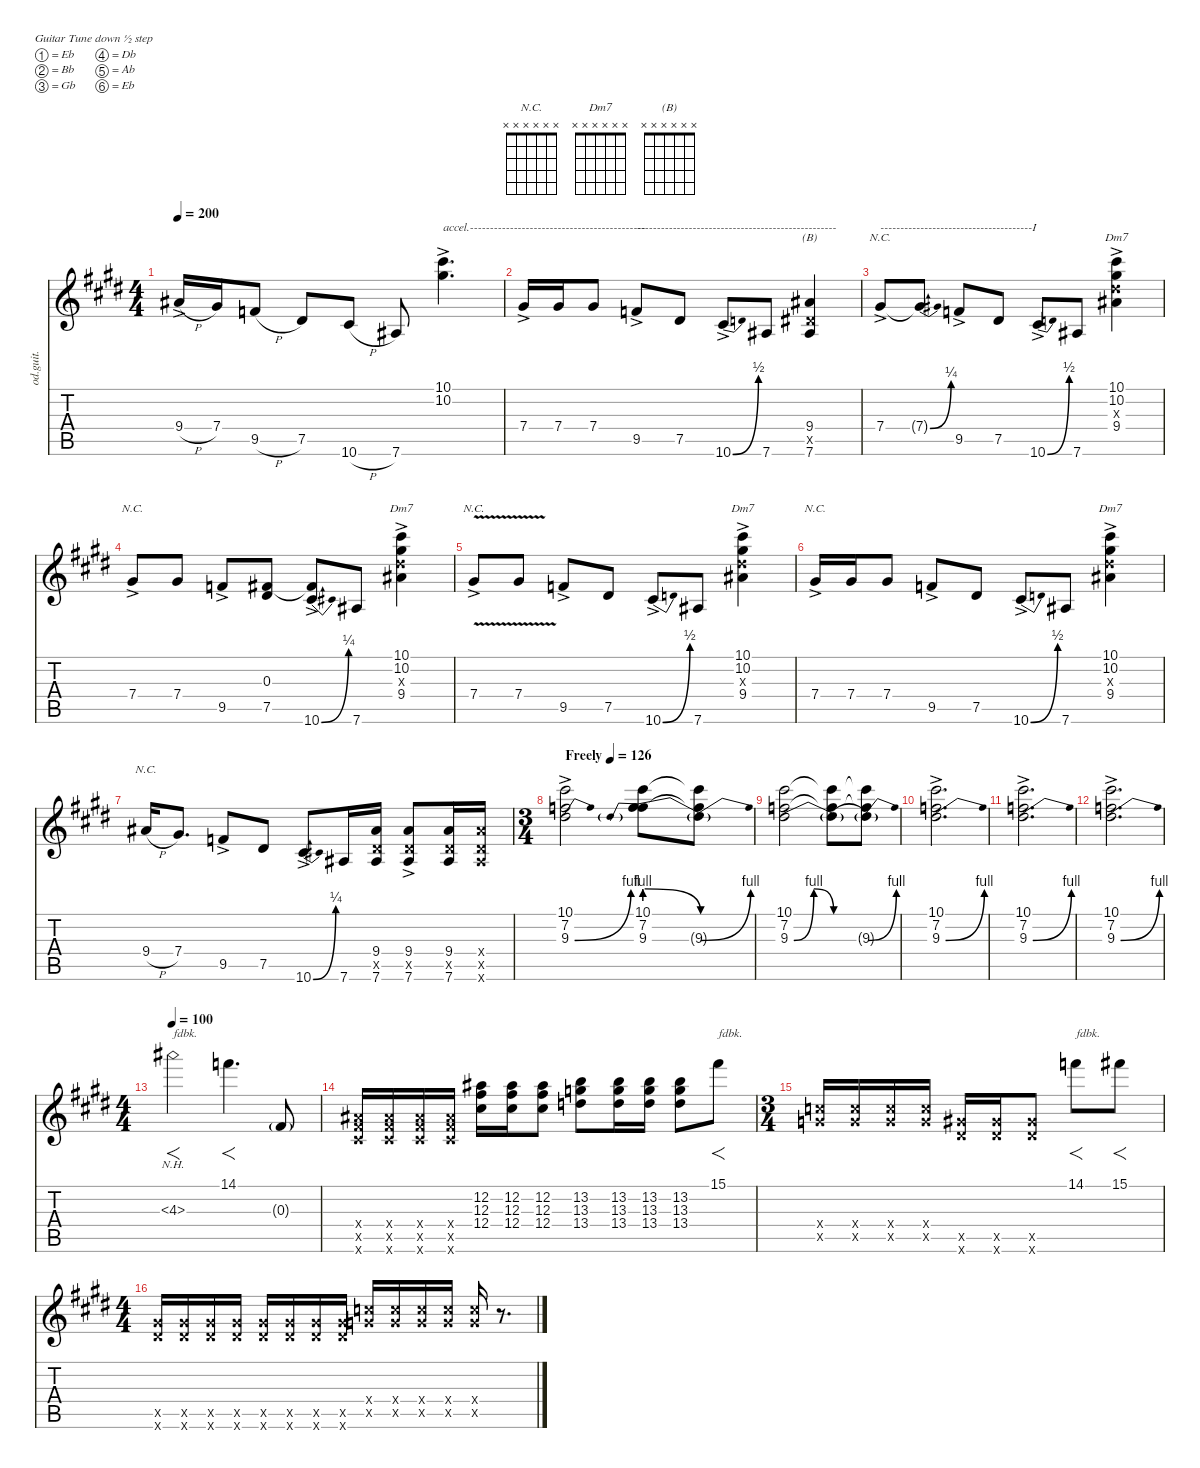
\defaultSystemsLayout 4
\hideDynamics
\bracketExtendMode nobrackets
\otherSystemsTrackNameOrientation horizontal
\track ("Jimi Guitar" "od.guit.") {instrument overdrivenguitar}
\staff {score tabs}
\tuning (Eb4 Bb3 Gb3 Db3 Ab2 Eb2)
\chord ("N.C." x x x x x x)
\chord ("Dm7" x x x x x x)
\chord ("(B)" x x x x x x)
\ts (4 4)
\tempo 200
\clef g2
\ks e
9.4{h ac acc #}.16{dy ff beam Up} 7.4{acc #}.16{beam Up} 9.5{h acc forcenatural}.8{beam Up} 7.5{acc #}.8{beam Up} 10.6{h acc #}.8{beam Up} 7.6{acc #}.8{beam Up} (10.1{ac acc #} 10.2{ac acc #}).4{d txt "accel.--------------------------------------------" beam Down} |
7.4{ac acc #}.16{beam Up} 7.4{acc #}.16{beam Up} 7.4{acc #}.8{beam Up} 9.5{ac acc forcenatural}.8{txt "--------------------------------------------------" beam Up} 7.5{acc #}.8{beam Up} 10.6{be (bend 0 0 60 2) ac acc #}.8{beam Up} 7.6{acc #}.8{beam Up} (9.4{acc #} 7.5{x acc #} 7.6{acc #}).4{ch "(B)" beam Up} |
7.4{ac acc #}.8{ch "N.C." txt "--------------------------------------I" beam Up} 7.4{be (bend 0 0 60 1) t acc #}.8{dy f beam Up} 9.5{ac acc forcenatural}.8{dy ff beam Up} 7.5{acc #}.8{beam Up} 10.6{be (bend 0 0 60 2) ac acc #}.8{beam Up} 7.6{acc #}.8{beam Up} (10.1{ac acc #} 10.2{ac acc #} 9.3{ac x acc #} 9.4{ac acc #}).4{ch "Dm7" beam Down} |
7.4{ac acc #}.8{ch "N.C." beam Up} 7.4{acc #}.8{beam Up} 9.5{ac acc forcenatural}.8{beam Up} (0.3{acc #} 7.5{acc #}).8{beam Up} (0.3{t acc #} 10.6{be (bend 0 0 60 1) ac acc #}).8{dy f beam Up} 7.6{acc #}.8{dy ff beam Up} (10.1{ac acc #} 10.2{ac acc #} 9.3{ac x acc #} 9.4{ac acc #}).4{ch "Dm7" beam Down} |
7.4{v ac acc #}.8{ch "N.C." beam Up} 7.4{v acc #}.8{dy f beam Up} 9.5{ac acc forcenatural}.8{dy ff beam Up} 7.5{acc #}.8{beam Up} 10.6{be (bend 0 0 60 2) ac acc #}.8{beam Up} 7.6{acc #}.8{beam Up} (10.1{ac acc #} 10.2{ac acc #} 9.3{ac x acc #} 9.4{ac acc #}).4{ch "Dm7" beam Down} |
7.4{ac acc #}.16{ch "N.C." beam Up} 7.4{acc #}.16{beam Up} 7.4{acc #}.8{beam Up} 9.5{ac acc forcenatural}.8{beam Up} 7.5{acc #}.8{beam Up} 10.6{be (bend 0 0 60 2) ac acc #}.8{beam Up} 7.6{acc #}.8{beam Up} (10.1{ac acc #} 10.2{ac acc #} 9.3{ac x acc #} 9.4{ac acc #}).4{ch "Dm7" beam Down} |
9.4{h acc #}.16{ch "N.C." beam Up} 7.4{acc #}.8{d beam Up} 9.5{ac acc forcenatural}.8{beam Up} 7.5{acc #}.8{beam Up} 10.6{be (bend 0 0 60 1) ac acc #}.8{beam Up} 7.6{acc #}.16{beam Up} (9.4{acc #} 7.5{x acc #} 7.6{acc #}).16{beam Up} (9.4{ac acc #} 7.5{ac x acc #} 7.6{ac acc #}).8{beam Up} (9.4{acc #} 7.5{x acc #} 7.6{acc #}).16{beam Up} (9.4{x acc #} 7.5{x acc #} 7.6{x acc #}).16{beam Up} |
\ts (3 4)
\beaming (8 2 2 2)
\tempo (126 "Freely")
(10.1{ac acc #} 7.2{ac acc forcenatural} 9.3{be (bend 0 0 4.999999799999999 4) ac acc #}).2{beam Down} (10.1{acc #} 7.2{acc forcenatural} 9.3{be (prebendrelease 0 4 60 0)}).8{beam Down} (10.1{t acc #} 7.2{t acc forcenatural} 9.3{be (bend 0 0 60 4) t acc #}).8{dy f beam Down} |
(10.1{acc #} 7.2{acc forcenatural} 9.3{be (bendrelease 0 0 30 4 30 4 60 0) acc #}).2{dy ff beam Down} (10.1{t acc #} 7.2{t acc forcenatural} 9.3{be (hold 0 0 60 0) t acc #}).8{dy f beam Down} (10.1{t acc #} 7.2{t acc forcenatural} 9.3{be (bend 0 0 60 4) t acc #}).8{beam Down} |
(10.1{ac acc #} 7.2{ac acc forcenatural} 9.3{be (bend 0 0 15 4) ac acc #}).2{d dy ff beam Down} |
(10.1{ac acc #} 7.2{ac acc forcenatural} 9.3{be (bend 0 0 15 4) ac acc #}).2{d beam Down} |
(10.1{ac acc #} 7.2{ac acc forcenatural} 9.3{be (bend 0 0 15 4) ac acc #}).2{d beam Down} |
\ts (4 4)
\beaming (8 2 2 2 2)
\tempo 100
4.3{nh acc #}.2{f txt "fdbk." beam Down} 14.1{acc forcenatural}.4{f d beam Down} 0.3{g acc #}.8{dy f beam Up} |
(9.4{x acc #} 10.5{x acc #} 10.6{x acc #}).16{dy ff beam Up} (9.4{x acc #} 10.5{x acc #} 10.6{x acc #}).16{beam Up} (9.4{x acc #} 10.5{x acc #} 10.6{x acc #}).16{beam Up} (9.4{x acc #} 10.5{x acc #} 10.6{x acc #}).16{beam Up} (12.2{acc #} 12.3{acc #} 12.4{acc #}).16{beam Down} (12.2{acc #} 12.3{acc #} 12.4{acc #}).16{beam Down} (12.2{acc #} 12.3{acc #} 12.4{acc #}).8{beam Down} (13.2{acc forcenatural} 13.3{acc forcenatural} 13.4{acc forcenatural}).8{beam Down} (13.2{acc forcenatural} 13.3{acc forcenatural} 13.4{acc forcenatural}).16{beam Down} (13.2{acc forcenatural} 13.3{acc forcenatural} 13.4{acc forcenatural}).16{beam Down} (13.2{acc forcenatural} 13.3{acc forcenatural} 13.4{acc forcenatural}).8{beam Down} 15.1{acc #}.8{f txt "fdbk." beam Down} |
\ts (3 4)
\beaming (8 2 2 2)
(11.4{x acc forcenatural} 11.5{x acc forcenatural}).16{beam Up} (11.4{x acc forcenatural} 11.5{x acc forcenatural}).16{beam Up} (11.4{x acc forcenatural} 11.5{x acc forcenatural}).16{beam Up} (11.4{x acc forcenatural} 11.5{x acc forcenatural}).16{beam Up} (12.5{x acc #} 12.6{x acc #}).16{beam Up} (12.5{x acc #} 12.6{x acc #}).16{beam Up} (12.5{x acc #} 12.6{x acc #}).8{beam Up} 14.1{acc forcenatural}.8{f txt "fdbk." beam Down} 15.1{acc #}.8{f beam Down} |
\ts (4 4)
\beaming (8 2 2 2 2)
(12.5{x acc #} 12.6{x acc #}).16{beam Up} (12.5{x acc #} 12.6{x acc #}).16{beam Up} (12.5{x acc #} 12.6{x acc #}).16{beam Up} (12.5{x acc #} 12.6{x acc #}).16{beam Up} (12.5{x acc #} 12.6{x acc #}).16{beam Up} (12.5{x acc #} 12.6{x acc #}).16{beam Up} (12.5{x acc #} 12.6{x acc #}).16{beam Up} (12.5{x acc #} 12.6{x acc #}).16{beam Up} (11.4{x acc forcenatural} 11.5{x acc forcenatural}).16{beam Up} (11.4{x acc forcenatural} 11.5{x acc forcenatural}).16{beam Up} (11.4{x acc forcenatural} 11.5{x acc forcenatural}).16{beam Up} (11.4{x acc forcenatural} 11.5{x acc forcenatural}).16{beam Up} (11.4{x acc forcenatural} 11.5{x acc forcenatural}).16{beam Up} r.8{d beam Up}
